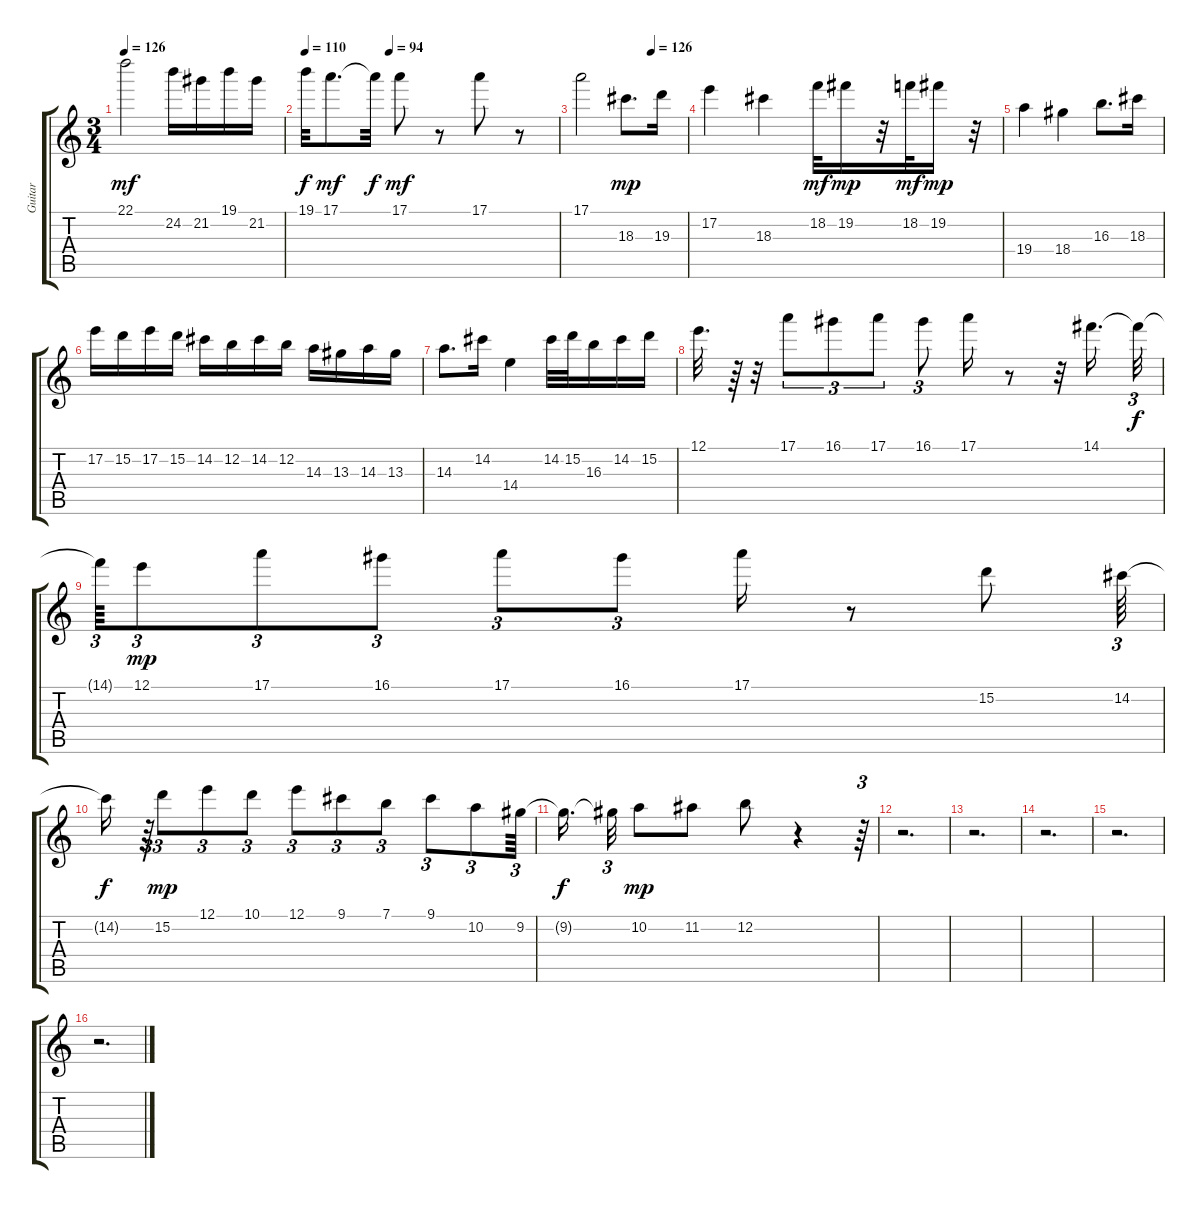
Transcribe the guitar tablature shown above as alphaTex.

\track ("Guitar" "Guitar") {instrument acousticguitarnylon}
\staff {score tabs}
\tuning (E4 B3 G3 D3 A2 E2) {hide}
\ts (3 4)
\tempo 126
\clef g2
\ks c
22.1.2{dy mf} 24.2.16 21.2.16 19.1.16 21.2.16 |
\tempo 110
\tempo (94 0.3333333333333333)
19.1.32{dy f} 17.1.8{d dy mf} 17.1{t}.32{dy f} 17.1.8{dy mf} r.8 17.1.8 r.8 |
\tempo (126 0.6666666666666666)
17.1.2 18.3.8{d dy mp} 19.3.16 |
17.2.4 18.3.4 18.2.32{dy mf} 19.2.16{dy mp} r.32 18.2.32{dy mf} 19.2.16{dy mp} r.32 |
19.4.4 18.4.4 16.3.8{d} 18.3.16 |
17.2.16 15.2.16 17.2.16 15.2.16 14.2.16 12.2.16 14.2.16 12.2.16 14.3.16 13.3.16 14.3.16 13.3.16 |
14.3.8{d} 14.2.16 14.4.4 14.2.32 15.2.32 16.3.16 14.2.16 15.2.16 |
12.1.32{d} r.64 r.32 17.1.8{tu (3 2)} 16.1.8{tu (3 2)} 17.1.8{tu (3 2)} 16.1.8{tu (3 2)} 17.1.16 r.8 r.32 14.1.16{d} 14.1{t}.32{tu (3 2) dy f} |
14.1{t}.64{tu (3 2)} 12.1.8{tu (3 2) dy mp} 17.1.8{tu (3 2)} 16.1.8{tu (3 2)} 17.1.8{tu (3 2)} 16.1.8{tu (3 2)} 17.1.16 r.8 15.2.8 14.2.64{tu (3 2)} |
14.2{t}.16{dy f} r.64{tu (3 2)} 15.2.8{tu (3 2) dy mp} 12.1.8{tu (3 2)} 10.1.8{tu (3 2)} 12.1.8{tu (3 2)} 9.1.8{tu (3 2)} 7.1.8{tu (3 2)} 9.1.8{tu (3 2)} 10.2.8{tu (3 2)} 9.2.64{tu (3 2)} |
9.2{t}.16{d dy f beam splitsecondary} 9.2{t}.32{tu (3 2)} 10.2.8{dy mp} 11.2.8 12.2.8 r.4 r.64{tu (3 2)} |
r.2{d} |
r.2{d} |
r.2{d} |
r.2{d} |
r.2{d}
